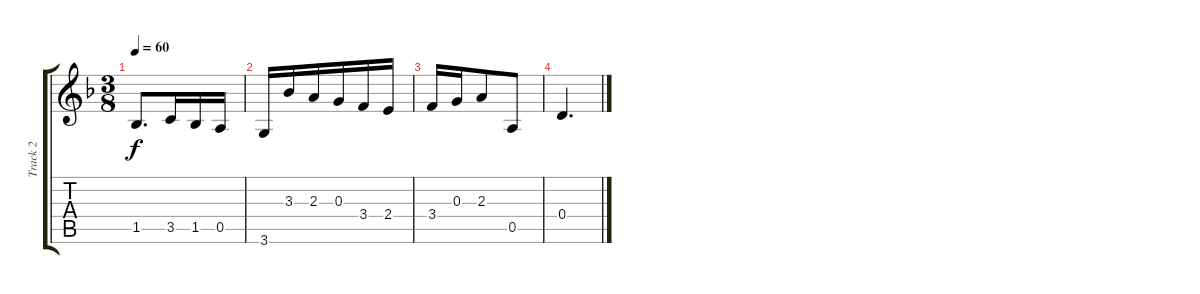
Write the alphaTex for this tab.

\track ("Track 2" "Track 2") {instrument acousticguitarnylon}
\staff {score tabs}
\tuning (E4 B3 G3 D3 A2 E2) {hide}
\ts (3 8)
\tempo 60
\clef g2
\ks dminor
1.5.8{d dy f} 3.5.16{beam merge} 1.5.16 0.5.16 |
3.6.16 3.3.16{beam merge} 2.3.16 0.3.16{beam merge} 3.4.16 2.4.16 |
3.4.16 0.3.16 2.3.8 0.5.8 |
0.4.4{d}
